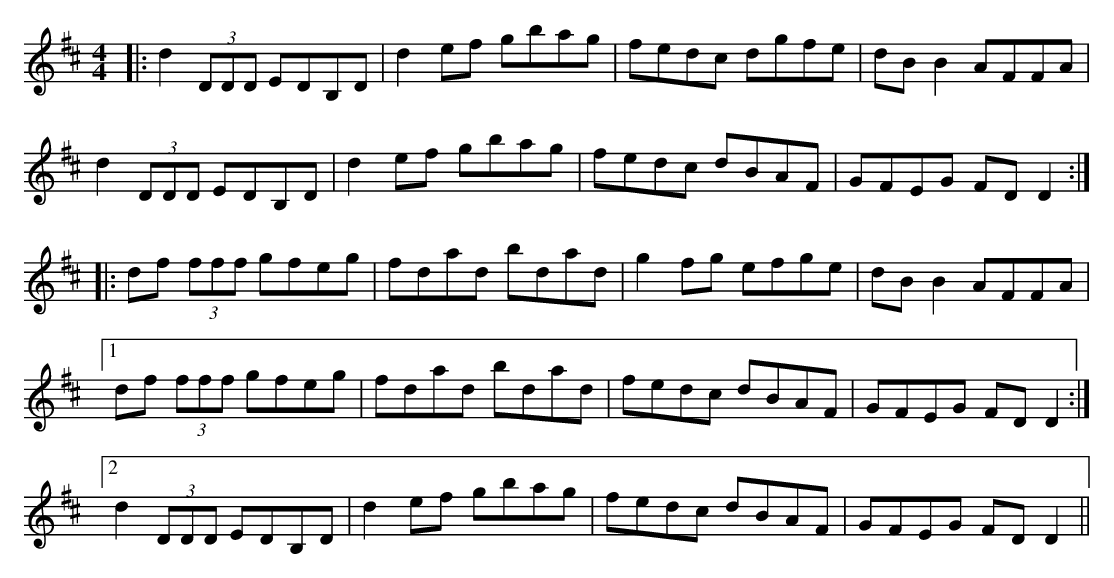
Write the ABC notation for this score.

X:1
M:4/4
K:D
|:d2(3DDD EDB,D|d2ef gbag|fedc dgfe|dBB2AFFA|
d2(3DDD EDB,D|d2ef gbag|fedc dBAF|GFEG FDD2:|
|:df (3fff gfeg|fdad bdad|g2fg efge|dBB2 AFFA|
[1df (3fff gfeg|fdad bdad|fedc dBAF|GFEG FDD2:|
[2d2(3DDD EDB,D|d2ef gbag|fedc dBAF|GFEG FDD2||
